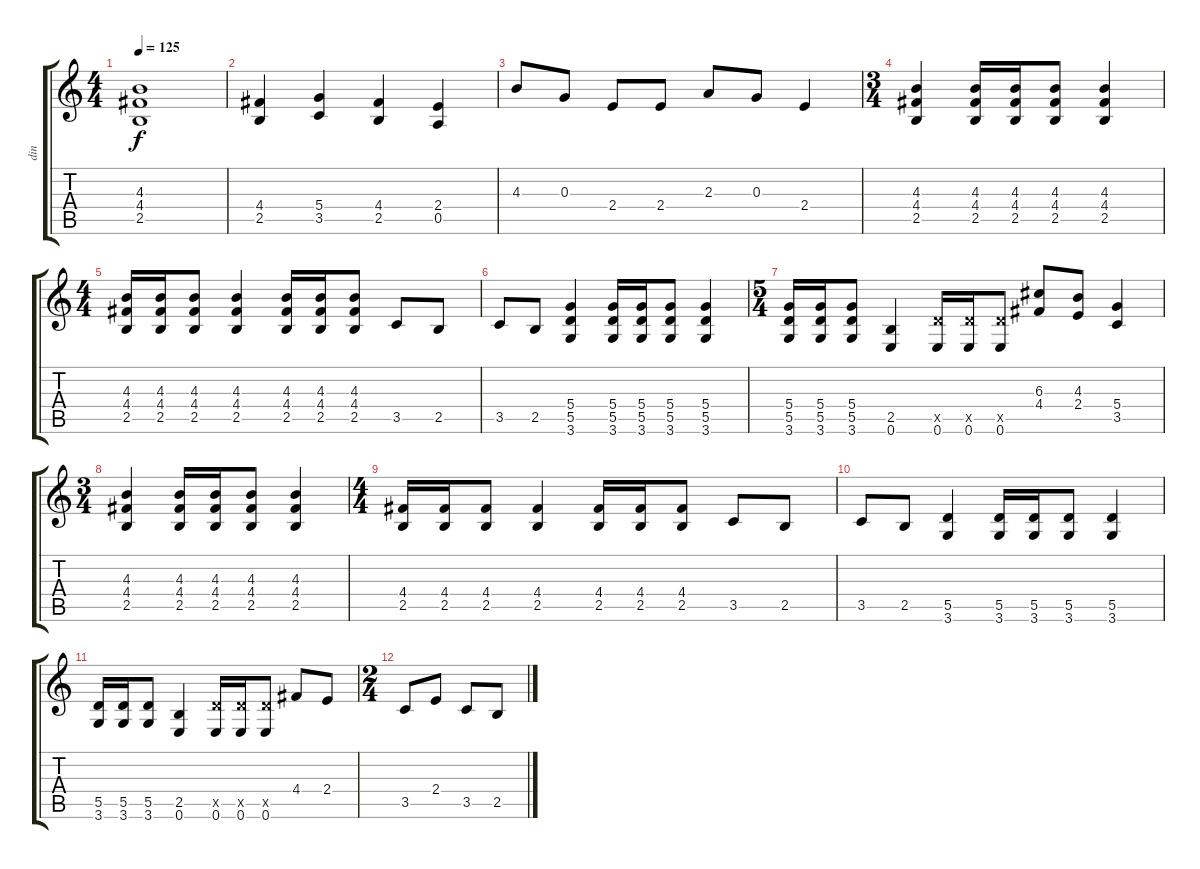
\track ("din" "din") {instrument overdrivenguitar}
\staff {score tabs}
\tuning (E4 B3 G3 D3 A2 E2) {hide}
\ts (4 4)
\tempo 125
\clef g2
\ks c
(4.3 4.4 2.5).1{dy f} |
(4.4 2.5).4 (5.4 3.5).4 (4.4 2.5).4 (2.4 0.5).4 |
4.3.8{instrument guitarharmonics} 0.3.8 2.4.8 2.4.8 2.3.8 0.3.8 2.4.4 |
\ts (3 4)
(4.3 4.4 2.5).4{instrument distortionguitar} (4.3 4.4 2.5).16 (4.3 4.4 2.5).16 (4.3 4.4 2.5).8 (4.3 4.4 2.5).4 |
\ts (4 4)
(4.3 4.4 2.5).16 (4.3 4.4 2.5).16 (4.3 4.4 2.5).8 (4.3 4.4 2.5).4 (4.3 4.4 2.5).16 (4.3 4.4 2.5).16 (4.3 4.4 2.5).8 3.5.8 2.5.8 |
3.5.8 2.5.8 (5.4 5.5 3.6).4 (5.4 5.5 3.6).16 (5.4 5.5 3.6).16 (5.4 5.5 3.6).8 (5.4 5.5 3.6).4 |
\ts (5 4)
(5.4 5.5 3.6).16 (5.4 5.5 3.6).16 (5.4 5.5 3.6).8 (2.5 0.6).4 (5.5{x} 0.6).16 (5.5{x} 0.6).16 (5.5{x} 0.6).8 (6.3 4.4).8 (4.3 2.4).8 (5.4 3.5).4 |
\ts (3 4)
(4.3 4.4 2.5).4 (4.3 4.4 2.5).16 (4.3 4.4 2.5).16 (4.3 4.4 2.5).8 (4.3 4.4 2.5).4 |
\ts (4 4)
(4.4 2.5).16 (4.4 2.5).16 (4.4 2.5).8 (4.4 2.5).4 (4.4 2.5).16 (4.4 2.5).16 (4.4 2.5).8 3.5.8 2.5.8 |
3.5.8 2.5.8 (5.5 3.6).4 (5.5 3.6).16 (5.5 3.6).16 (5.5 3.6).8 (5.5 3.6).4 |
(5.5 3.6).16 (5.5 3.6).16 (5.5 3.6).8 (2.5 0.6).4 (5.5{x} 0.6).16 (5.5{x} 0.6).16 (5.5{x} 0.6).8 4.4.8 2.4.8 |
\ts (2 4)
3.5.8 2.4.8 3.5.8 2.5.8
